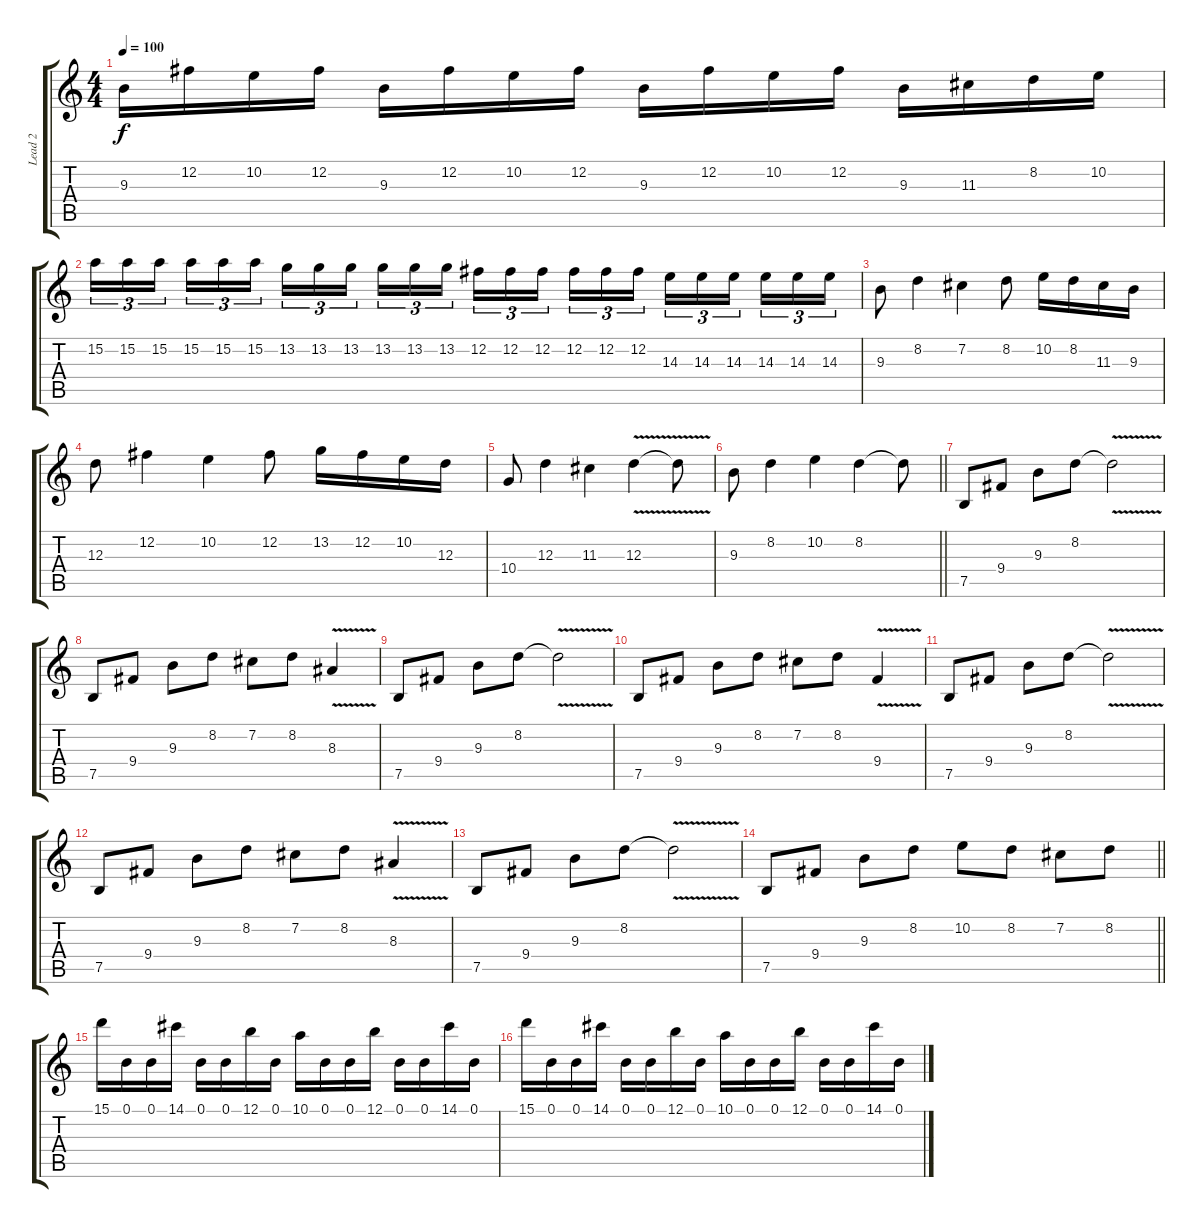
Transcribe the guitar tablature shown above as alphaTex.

\track ("Lead 2" "Lead 2") {instrument overdrivenguitar}
\staff {score tabs}
\tuning (B3 Gb3 D3 A2 E2 B1) {hide}
\ts (4 4)
\tempo 100
\clef g2
\ks c
9.3.16{dy f} 12.2.16 10.2.16 12.2.16 9.3.16 12.2.16 10.2.16 12.2.16 9.3.16 12.2.16 10.2.16 12.2.16 9.3.16 11.3.16 8.2.16 10.2.16 |
15.2.16{tu (3 2)} 15.2.16{tu (3 2)} 15.2.16{tu (3 2) beam splitsecondary} 15.2.16{tu (3 2)} 15.2.16{tu (3 2)} 15.2.16{tu (3 2)} 13.2.16{tu (3 2)} 13.2.16{tu (3 2)} 13.2.16{tu (3 2) beam splitsecondary} 13.2.16{tu (3 2)} 13.2.16{tu (3 2)} 13.2.16{tu (3 2)} 12.2.16{tu (3 2)} 12.2.16{tu (3 2)} 12.2.16{tu (3 2) beam splitsecondary} 12.2.16{tu (3 2)} 12.2.16{tu (3 2)} 12.2.16{tu (3 2)} 14.3.16{tu (3 2)} 14.3.16{tu (3 2)} 14.3.16{tu (3 2) beam splitsecondary} 14.3.16{tu (3 2)} 14.3.16{tu (3 2)} 14.3.16{tu (3 2)} |
9.3.8 8.2.4 7.2.4 8.2.8 10.2.16 8.2.16 11.3.16 9.3.16 |
12.3.8 12.2.4 10.2.4 12.2.8 13.2.16 12.2.16 10.2.16 12.3.16 |
10.4.8 12.3.4 11.3.4 12.3{v}.4 12.3{t}.8 |
\barLineRight lightlight
9.3.8 8.2.4 10.2.4 8.2.4 8.2{t}.8 |
7.5.8 9.4.8 9.3.8 8.2.8 8.2{v t}.2 |
7.5.8 9.4.8 9.3.8 8.2.8 7.2.8 8.2.8 8.3{v}.4 |
7.5.8 9.4.8 9.3.8 8.2.8 8.2{v t}.2 |
7.5.8 9.4.8 9.3.8 8.2.8 7.2.8 8.2.8 9.4{v}.4 |
7.5.8 9.4.8 9.3.8 8.2.8 8.2{v t}.2 |
7.5.8 9.4.8 9.3.8 8.2.8 7.2.8 8.2.8 8.3{v}.4 |
7.5.8 9.4.8 9.3.8 8.2.8 8.2{v t}.2 |
\barLineRight lightlight
7.5.8 9.4.8 9.3.8 8.2.8 10.2.8 8.2.8 7.2.8 8.2.8 |
15.1.16 0.1.16 0.1.16 14.1.16 0.1.16 0.1.16 12.1.16 0.1.16 10.1.16 0.1.16 0.1.16 12.1.16 0.1.16 0.1.16 14.1.16 0.1.16 |
15.1.16 0.1.16 0.1.16 14.1.16 0.1.16 0.1.16 12.1.16 0.1.16 10.1.16 0.1.16 0.1.16 12.1.16 0.1.16 0.1.16 14.1.16 0.1.16
